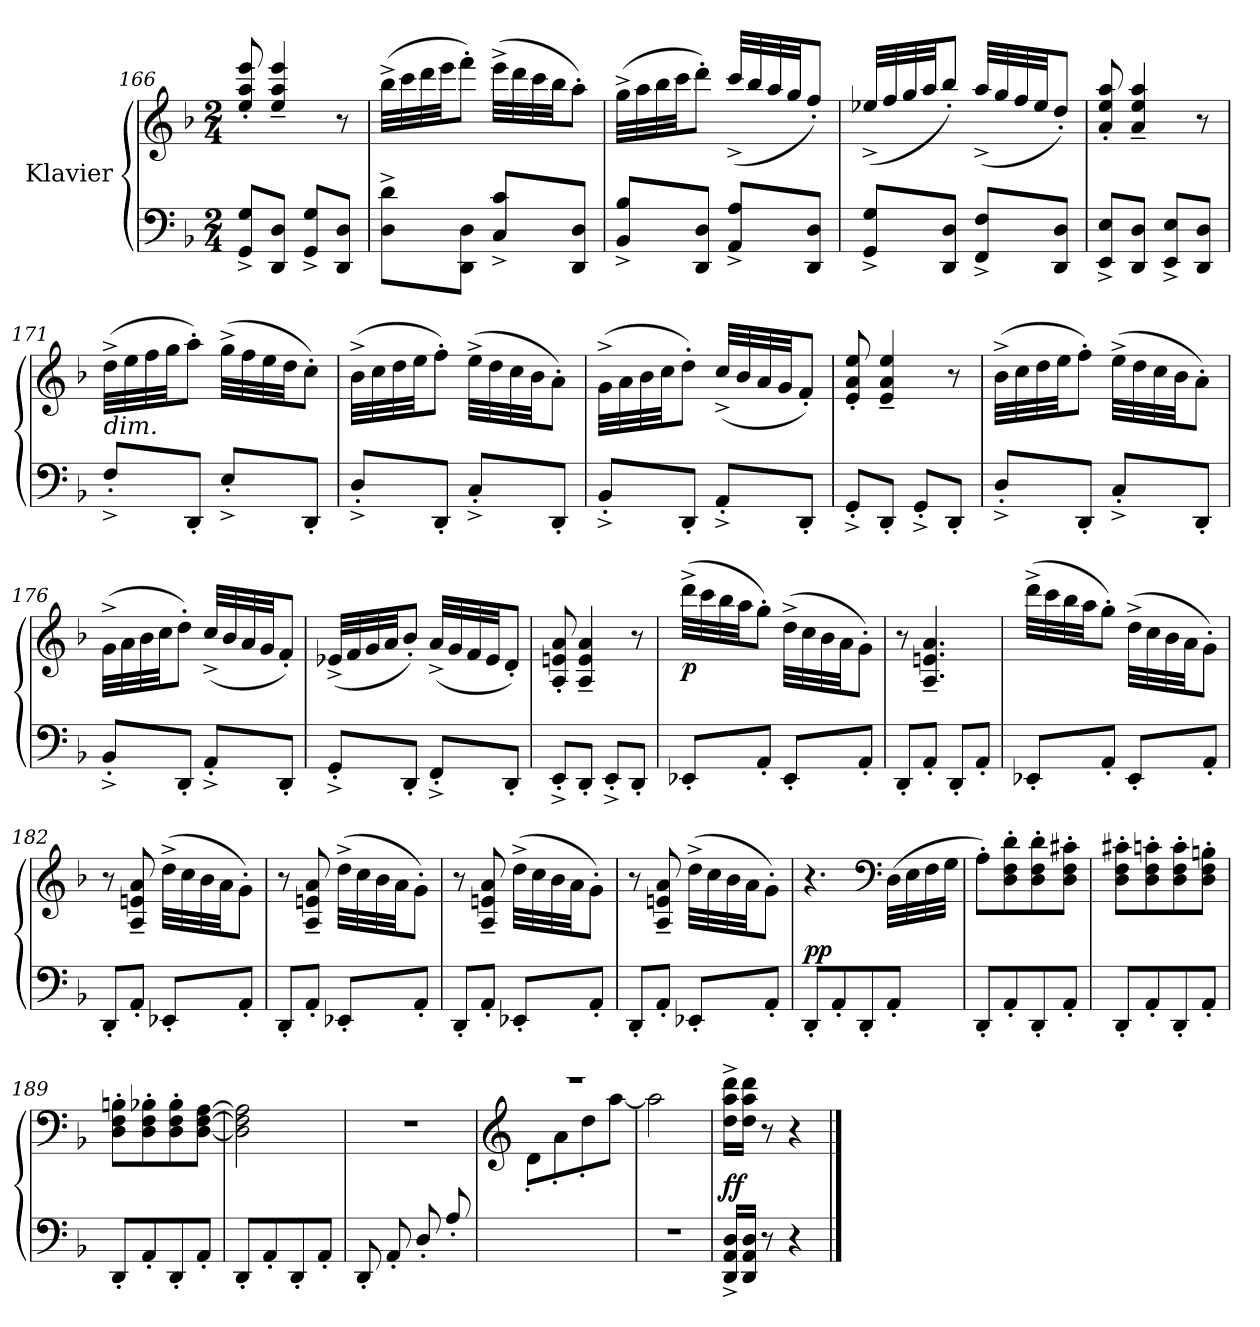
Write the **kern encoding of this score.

**kern	**kern	**dynam
*part1	*part1	*part1
*staff2	*staff1	*staff1/2
*I"Klavier	*	*
*clefF4	*clefG2	*
*k[b-]	*k[b-]	*
*M2/4	*M2/4	*
=166	=166	=166
8GG/^ 8G/^L	8ee/' 8aa/' 8eee/'	.
8DD/ 8D/J	4ee/~ 4aa/~ 4eee/~	.
8GG/^ 8G/^L	.	.
8DD/ 8D/J	8r	.
=167	=167	=167
8D\^ 8d\^L	(>32bb-^\LLL	.
.	32ccc\	.
.	32ddd\	.
.	32eee\JJ	.
8DD\ 8D\J	8fff'\J)	.
8C/^ 8c/^L	(>32eee^\LLL	.
.	32ddd\	.
.	32ccc\	.
.	32bb-\JJ	.
8DD/ 8D/J	8aa'\J)	.
=168	=168	=168
8BB-/^ 8B-/^L	(>32gg^\LLL	.
.	32aa\	.
.	32bb-\	.
.	32ccc\JJ	.
8DD/ 8D/J	8ddd'\J)	.
8AA/^ 8A/^L	(<32ccc^/LLL	.
.	32bb-/	.
.	32aa/	.
.	32gg/JJ	.
8DD/ 8D/J	8ff'/J)	.
=169	=169	=169
8GG/^ 8G/^L	(<32ee-X^/LLL	.
.	32ff/	.
.	32gg/	.
.	32aa/JJ	.
8DD/ 8D/J	8bb-'/J)	.
8FF/^ 8F/^L	(<32aa^/LLL	.
.	32gg/	.
.	32ff/	.
.	32ee-/JJ	.
8DD/ 8D/J	8dd'/J)	.
!!LO:LB:g=z
=170	=170	=170
8EE/^ 8E/^L	8a/' 8ee/' 8aa/'	.
8DD/ 8D/J	4a/~ 4ee/~ 4aa/~	.
8EE/^ 8E/^L	.	.
8DD/ 8D/J	8r	.
=171	=171	=171
!	!LO:TX:b:i:t=dim.	!
8F'^/L	(>32dd^\LLL	.
.	32ee\	.
.	32ff\	.
.	32gg\JJ	.
8DD'/J	8aa'\J)	.
8E'^/L	(>32gg^\LLL	.
.	32ff\	.
.	32ee\	.
.	32dd\JJ	.
8DD'/J	8cc'\J)	.
=172	=172	=172
8D'^/L	(>32b-^\LLL	.
.	32cc\	.
.	32dd\	.
.	32ee\JJ	.
8DD'/J	8ff'\J)	.
8C'^/L	(>32ee^\LLL	.
.	32dd\	.
.	32cc\	.
.	32b-\JJ	.
8DD'/J	8a'\J)	.
=173	=173	=173
8BB-'^/L	(>32g^\LLL	.
.	32a\	.
.	32b-\	.
.	32cc\JJ	.
8DD'/J	8dd'\J)	.
8AA'^/L	(<32cc^/LLL	.
.	32b-/	.
.	32a/	.
.	32g/JJ	.
8DD'/J	8f'/J)	.
=174	=174	=174
8GG'^/L	8e/' 8a/' 8ee/'	.
8DD'/J	4e/~ 4a/~ 4ee/~	.
8GG'^/L	.	.
8DD'/J	8r	.
!!LO:LB:g=z
=175	=175	=175
8D'^/L	(>32b-^\LLL	.
.	32cc\	.
.	32dd\	.
.	32ee\JJ	.
8DD'/J	8ff'\J)	.
8C'^/L	(>32ee^\LLL	.
.	32dd\	.
.	32cc\	.
.	32b-\JJ	.
8DD'/J	8a'\J)	.
=176	=176	=176
8BB-'^/L	(>32g^\LLL	.
.	32a\	.
.	32b-\	.
.	32cc\JJ	.
8DD'/J	8dd'\J)	.
8AA'^/L	(<32cc^/LLL	.
.	32b-/	.
.	32a/	.
.	32g/JJ	.
8DD'/J	8f'/J)	.
=177	=177	=177
8GG'^/L	(<32e-X^/LLL	.
.	32f/	.
.	32g/	.
.	32a/JJ	.
8DD'/J	8b-'/J)	.
8FF'^/L	(<32a^/LLL	.
.	32g/	.
.	32f/	.
.	32e-/JJ	.
8DD'/J	8d'/J)	.
=178	=178	=178
8EE'^/L	8A/' 8eni/' 8a/'	.
8DD'/J	4A/~ 4e/~ 4a/~	.
8EE'^/L	.	.
8DD'/J	8r	.
=179	=179	=179
!	!	!LO:DY:b
8EE-X'/L	(>32ddd^\LLL	p
.	32ccc\	.
.	32bb-\	.
.	32aa\JJ	.
8AA'/J	8gg'\J)	.
8EE-'/L	(>32dd^\LLL	.
.	32cc\	.
.	32b-\	.
.	32a\JJ	.
8AA'/J	8g'\J)	.
!!LO:PB:g=z
=180	=180	=180
8DD'/L	8r	.
8AA'/J	4.A/~ 4.eni/~ 4.a/~	.
8DD'/L	.	.
8AA'/J	.	.
=181	=181	=181
8EE-X'/L	(>32ddd^\LLL	.
.	32ccc\	.
.	32bb-\	.
.	32aa\JJ	.
8AA'/J	8gg'\J)	.
8EE-'/L	(>32dd^\LLL	.
.	32cc\	.
.	32b-\	.
.	32a\JJ	.
8AA'/J	8g'\J)	.
=182	=182	=182
8DD'/L	8r	.
8AA'/J	8A/~ 8eni/~ 8a/~	.
8EE-X'/L	(>32dd^\LLL	.
.	32cc\	.
.	32b-\	.
.	32a\JJ	.
8AA'/J	8g'\J)	.
=183	=183	=183
8DD'/L	8r	.
8AA'/J	8A/~ 8eni/~ 8a/~	.
8EE-X'/L	(>32dd^\LLL	.
.	32cc\	.
.	32b-\	.
.	32a\JJ	.
8AA'/J	8g'\J)	.
=184	=184	=184
8DD'/L	8r	.
8AA'/J	8A/~ 8eni/~ 8a/~	.
8EE-X'/L	(>32dd^\LLL	.
.	32cc\	.
.	32b-\	.
.	32a\JJ	.
8AA'/J	8g'\J)	.
!!LO:LB:g=z
=185	=185	=185
8DD'/L	8r	.
8AA'/J	8A/~ 8eni/~ 8a/~	.
8EE-X'/L	(>32dd^\LLL	.
.	32cc\	.
.	32b-\	.
.	32a\JJ	.
8AA'/J	8g'\J)	.
=186	=186	=186
!	!	!LO:DY:a=2
8DD'/L	4.r	pp
8AA'/	.	.
8DD'/	.	.
*	*clefF4	*
8AA'/J	(>32D\LLL	.
.	32E\	.
.	32F\	.
.	32G\JJJ	.
=187	=187	=187
8DD'/L	8A'\L)	.
8AA'/	8D\' 8F\' 8d\'	.
8DD'/	8D\' 8F\' 8d\'	.
8AA'/J	8D\' 8F\' 8c#X\'J	.
=188	=188	=188
8DD'/L	8D\' 8F\' 8c#X\'L	.
8AA'/	8D\' 8F\' 8cn\'	.
8DD'/	8D\' 8F\' 8c\'	.
8AA'/J	8D\' 8F\' 8Bn\'J	.
=189	=189	=189
8DD'/L	8D\' 8F\' 8Bn\'L	.
8AA'/	8D\' 8F\' 8B-X\'	.
8DD'/	8D\' 8F\' 8B-\'	.
8AA'/J	[8D\ [8F\ [8A\J	.
=190	=190	=190
8DD'/L	2D\] 2F\] 2A\]	.
8AA'/	.	.
8DD'/	.	.
8AA'/J	.	.
=191	=191	=191
8DD'/L	2r	.
8AA'/	.	.
8D'/	.	.
8A'/	.	.
=192	=192	=192
*	*clefG2	*
*	*^	*
2ryy	2r	8d'\	.
.	.	8a'\	.
.	.	8dd'\	.
.	.	[8aa\J	.
*	*v	*v	*
!!LO:LB:g=z
=193	=193	=193
2r	2aa\]	.
=194	=194	=194
!	!	!LO:DY:a=2
16DD/^ 16AA/^ 16D/^LL	16dd\^ 16aa\^ 16ddd\^LL	ff
16DD/ 16AA/ 16D/JJ	16dd\ 16aa\ 16ddd\JJ	.
8r	8r	.
4r	4r	.
==	==	==
*-	*-	*-
